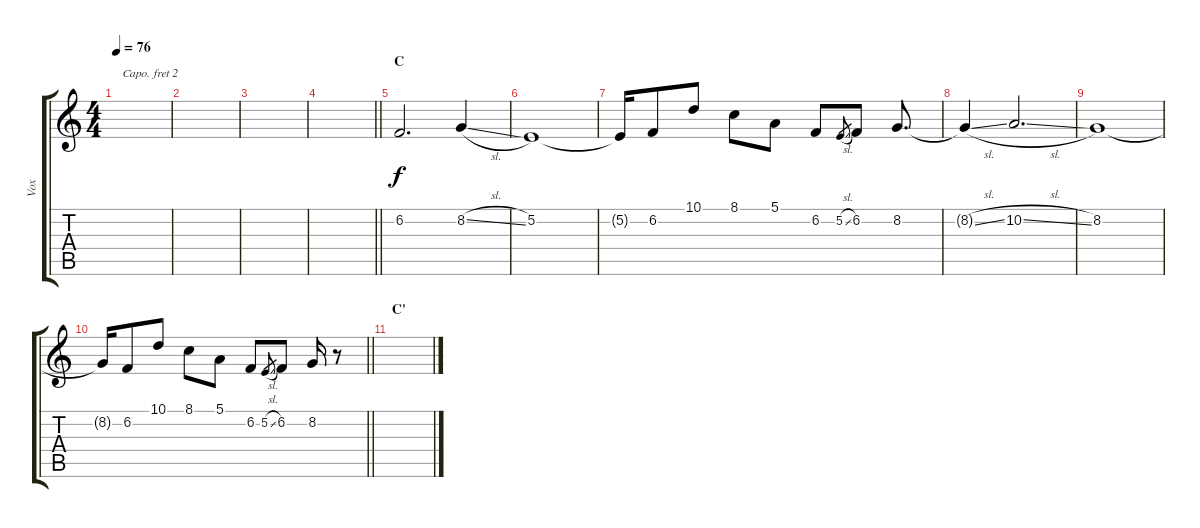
\track ("Vox" "Vox") {instrument lead2sawtooth}
\staff {score tabs}
\capo 2
\tuning (D4 A3 F3 C3 G2 C2) {hide}
\ts (4 4)
\tempo 76
\clef g2
\ks c
|
|
|
\barLineRight lightlight
|
\section ("" "C")
6.2.2{d} 8.2{sl}.4 |
5.2.1 |
5.2{t}.16 6.2.8 10.1.8 8.1.8 5.1.8 6.2.8 5.2{sl}.8{gr} 6.2.8 8.2.8{d} |
8.2{sl t}.4 10.2{sl}.2{d} |
8.2.1 |
\barLineRight lightlight
8.2{t}.16 6.2.8 10.1.8 8.1.8 5.1.8 6.2.8 5.2{sl}.8{gr} 6.2.8 8.2.16 r.8 |
\section ("" "C'")
